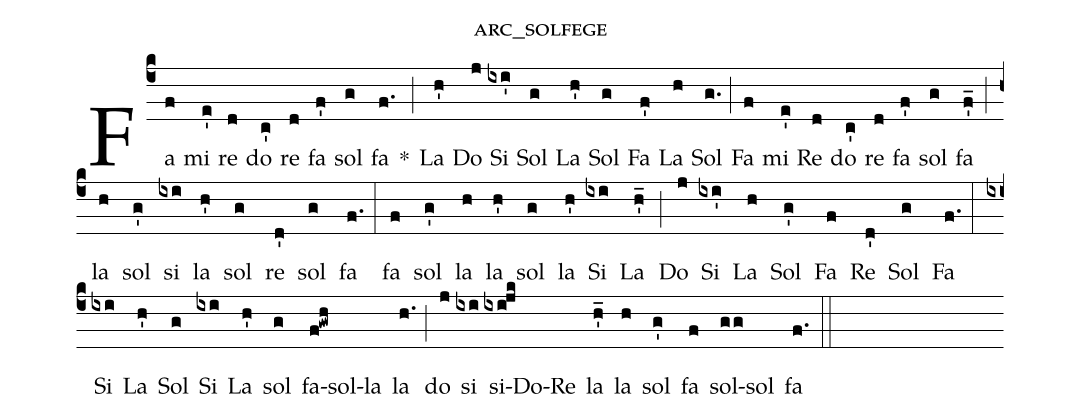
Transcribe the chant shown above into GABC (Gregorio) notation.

name:arc_solfege;
%%
(c4) Fa(f) mi(e') re(d) do(c') re(d) fa(f') sol(g) fa(f.) *(;) La(h') Do(j) Si(ixi') Sol(g) La(h') Sol(g) Fa(f') La(h) Sol(g.) (;) Fa(f) mi(e') Re(d) do(c') re(d) fa(f') sol(g) fa(f'_) (;) la(h) sol(g') si(ixi) la(h') sol(g) re(d') sol(g) fa(f.) (:) fa(f) sol(g') la(h) la(h') sol(g) la(h') Si(ixi) La(h'_) (;) Do(j) Si(ixi') La(h) Sol(g') Fa(f) Re(d') Sol(g) Fa(f.) (:) Si(ixi) La(h') Sol(g) Si(ixi) La(h') sol(g) fa-sol-la(f!gwh) la(h.) (;) do(j) si(ixi) si-Do-Re(ixi!jk) la(h'_) la(h) sol(g') fa(f) sol-sol(gg) fa(f.) (::)
